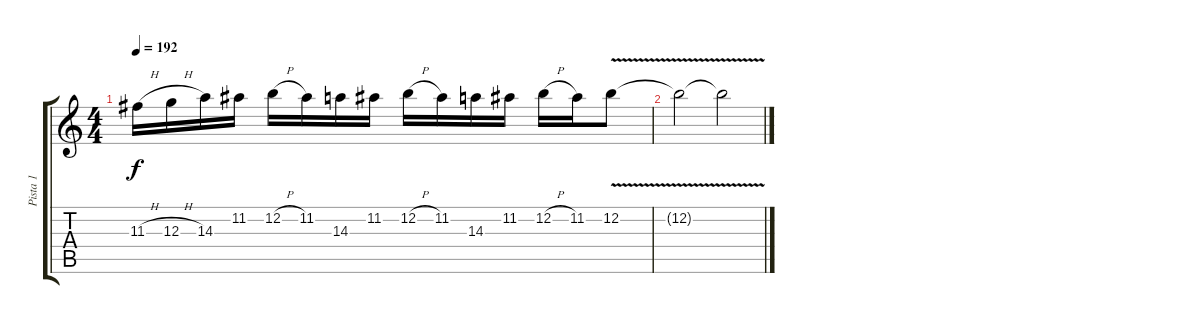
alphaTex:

\track ("Pista 1" "Pista 1") {instrument distortionguitar}
\staff {score tabs}
\tuning (E4 B3 G3 D3 A2 E2) {hide}
\ts (4 4)
\tempo 192
\clef g2
\ks c
11.3{h}.16{dy f} 12.3{h}.16 14.3.16 11.2.16 12.2{h}.16 11.2.16 14.3.16 11.2.16 12.2{h}.16 11.2.16 14.3.16 11.2.16 12.2{h}.16 11.2.16 12.2{v}.8 |
12.2{t}.2 12.2{v t}.2
